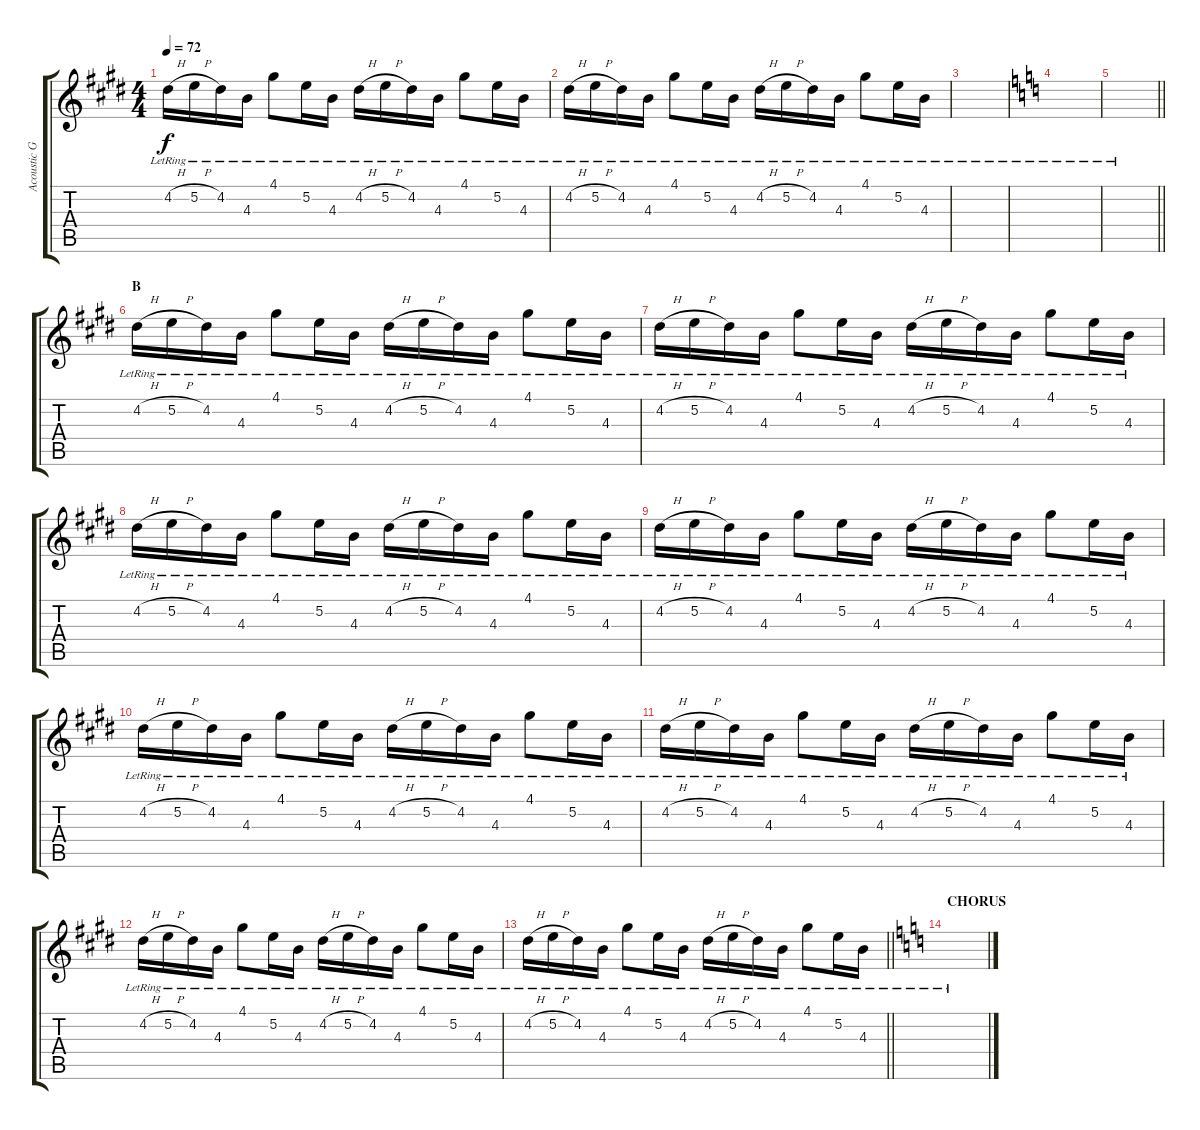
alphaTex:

\track ("Acoustic Guitar #2" "Acoustic G") {instrument acousticguitarnylon}
\staff {score tabs}
\tuning (E4 B3 G3 D3 A2 E2) {hide}
\ts (4 4)
\tempo 72
\clef g2
\ks e
4.2{h lr}.16{dy f} 5.2{h lr}.16 4.2{lr}.16 4.3{lr}.16 4.1{lr}.8 5.2{lr}.16 4.3{lr}.16 4.2{h lr}.16 5.2{h lr}.16 4.2{lr}.16 4.3{lr}.16 4.1{lr}.8 5.2{lr}.16 4.3{lr}.16 |
4.2{h lr}.16 5.2{h lr}.16 4.2{lr}.16 4.3{lr}.16 4.1{lr}.8 5.2{lr}.16 4.3{lr}.16 4.2{h lr}.16 5.2{h lr}.16 4.2{lr}.16 4.3{lr}.16 4.1{lr}.8 5.2{lr}.16 4.3{lr}.16 |
|
\ks c
|
\barLineRight lightlight
|
\section ("" "B")
\ks e
4.2{h lr}.16 5.2{h lr}.16 4.2{lr}.16 4.3{lr}.16 4.1{lr}.8 5.2{lr}.16 4.3{lr}.16 4.2{h lr}.16 5.2{h lr}.16 4.2{lr}.16 4.3{lr}.16 4.1{lr}.8 5.2{lr}.16 4.3{lr}.16 |
4.2{h lr}.16 5.2{h lr}.16 4.2{lr}.16 4.3{lr}.16 4.1{lr}.8 5.2{lr}.16 4.3{lr}.16 4.2{h lr}.16 5.2{h lr}.16 4.2{lr}.16 4.3{lr}.16 4.1{lr}.8 5.2{lr}.16 4.3{lr}.16 |
4.2{h lr}.16 5.2{h lr}.16 4.2{lr}.16 4.3{lr}.16 4.1{lr}.8 5.2{lr}.16 4.3{lr}.16 4.2{h lr}.16 5.2{h lr}.16 4.2{lr}.16 4.3{lr}.16 4.1{lr}.8 5.2{lr}.16 4.3{lr}.16 |
4.2{h lr}.16 5.2{h lr}.16 4.2{lr}.16 4.3{lr}.16 4.1{lr}.8 5.2{lr}.16 4.3{lr}.16 4.2{h lr}.16 5.2{h lr}.16 4.2{lr}.16 4.3{lr}.16 4.1{lr}.8 5.2{lr}.16 4.3{lr}.16 |
4.2{h lr}.16 5.2{h lr}.16 4.2{lr}.16 4.3{lr}.16 4.1{lr}.8 5.2{lr}.16 4.3{lr}.16 4.2{h lr}.16 5.2{h lr}.16 4.2{lr}.16 4.3{lr}.16 4.1{lr}.8 5.2{lr}.16 4.3{lr}.16 |
4.2{h lr}.16 5.2{h lr}.16 4.2{lr}.16 4.3{lr}.16 4.1{lr}.8 5.2{lr}.16 4.3{lr}.16 4.2{h lr}.16 5.2{h lr}.16 4.2{lr}.16 4.3{lr}.16 4.1{lr}.8 5.2{lr}.16 4.3{lr}.16 |
4.2{h lr}.16 5.2{h lr}.16 4.2{lr}.16 4.3{lr}.16 4.1{lr}.8 5.2{lr}.16 4.3{lr}.16 4.2{h lr}.16 5.2{h lr}.16 4.2{lr}.16 4.3{lr}.16 4.1{lr}.8 5.2{lr}.16 4.3{lr}.16 |
\barLineRight lightlight
4.2{h lr}.16 5.2{h lr}.16 4.2{lr}.16 4.3{lr}.16 4.1{lr}.8 5.2{lr}.16 4.3{lr}.16 4.2{h lr}.16 5.2{h lr}.16 4.2{lr}.16 4.3{lr}.16 4.1{lr}.8 5.2{lr}.16 4.3{lr}.16 |
\section ("" "CHORUS")
\ks c
